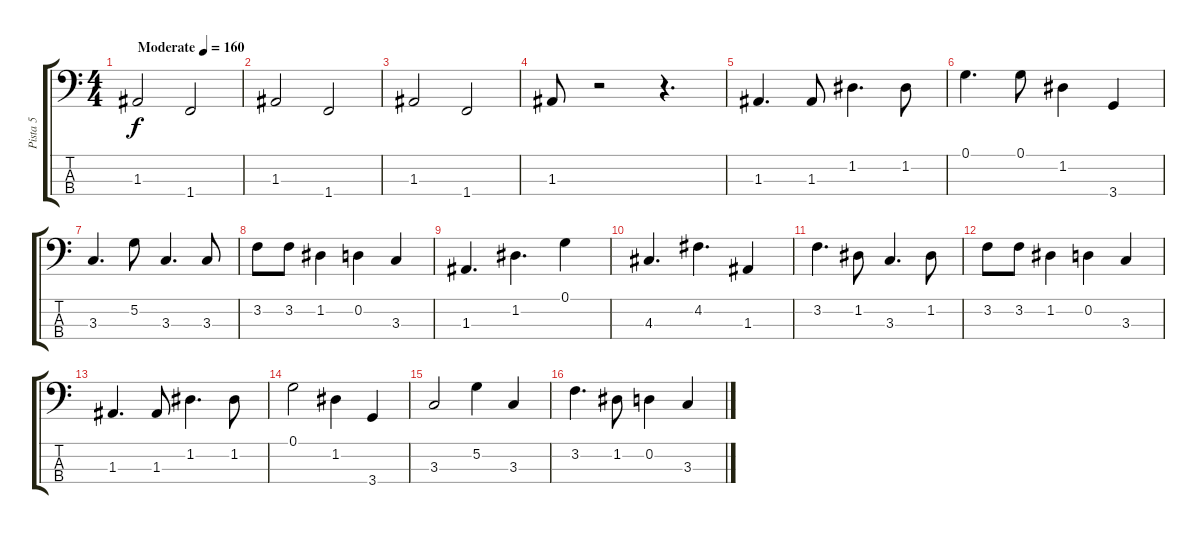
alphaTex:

\track ("Pista 5" "Pista 5") {instrument electricbassfinger}
\staff {score tabs}
\tuning (G2 D2 A1 E1) {hide}
\ts (4 4)
\tempo (160 "Moderate")
\clef f4
\ks c
1.3.2{dy f instrument electricbassfinger} 1.4.2 |
1.3.2 1.4.2 |
1.3.2 1.4.2 |
1.3.8 r.2 r.4{d} |
1.3.4{d} 1.3.8 1.2.4{d} 1.2.8 |
0.1.4{d} 0.1.8 1.2.4 3.4.4 |
3.3.4{d} 5.2.8 3.3.4{d} 3.3.8 |
3.2.8 3.2.8 1.2.4 0.2.4 3.3.4 |
1.3.4{d} 1.2.4{d} 0.1.4 |
4.3.4{d} 4.2.4{d} 1.3.4 |
3.2.4{d} 1.2.8 3.3.4{d} 1.2.8 |
3.2.8 3.2.8 1.2.4 0.2.4 3.3.4 |
1.3.4{d} 1.3.8 1.2.4{d} 1.2.8 |
0.1.2 1.2.4 3.4.4 |
3.3.2 5.2.4 3.3.4 |
3.2.4{d} 1.2.8 0.2.4 3.3.4
